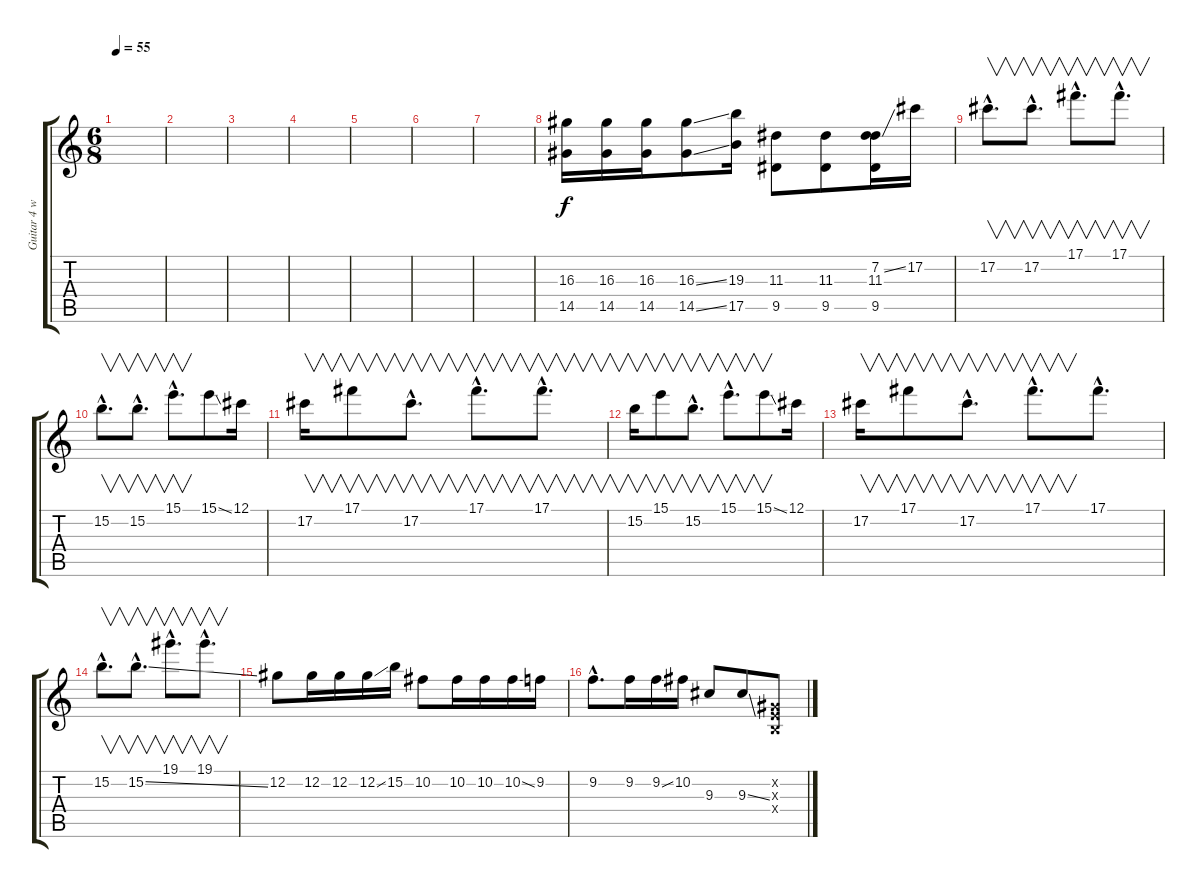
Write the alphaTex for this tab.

\track ("Guitar 4 w/ Distorsion and slide" "Guitar 4 w") {instrument distortionguitar}
\staff {score tabs}
\tuning (Db4 Ab3 E3 B2 Gb2 Db2) {hide}
\ts (6 8)
\tempo 55
\clef g2
\ks c
|
|
|
|
|
|
|
(16.3 14.5).16 (16.3 14.5).16 (16.3 14.5).16 (16.3{ss} 14.5{ss}).8 (19.3 17.5).16 (11.3 9.5).8 (11.3 9.5).8 (7.2{ss} 11.3 9.5).16 17.2.16 |
17.2{hac}.8{v d} 17.2{hac}.8{v d} 17.1{hac}.8{v d} 17.1{hac}.8{v d} |
15.2{hac}.8{v d} 15.2{hac}.8{v d} 15.1{hac}.8{v d} 15.1{ss}.8 12.1.16 |
17.2.16{v} 17.1.8{v} 17.2{hac}.8{v d} 17.1{hac}.8{v d} 17.1{hac}.8{v d} |
15.2.16{v} 15.1.8{v} 15.2{hac}.8{v d} 15.1{hac}.8{v d} 15.1{ss}.8{v} 12.1.16 |
17.2.16{v} 17.1.8{v} 17.2{hac}.8{v d} 17.1{hac}.8{v d} 17.1{hac}.8{d} |
15.2{hac}.8{v d} 15.2{ss hac}.8{v d} 19.1{hac}.8{v d} 19.1{hac}.8{v d} |
12.2.8 12.2.16 12.2.16 12.2{ss}.16 15.2.16 10.2.8 10.2.16 10.2.16 10.2{ss}.16 9.2.16 |
9.2{hac}.8{d} 9.2.16 9.2{ss}.16 10.2.16 9.3.8 9.3{ss}.8 (0.2{x} 0.3{x} 0.4{x}).8
